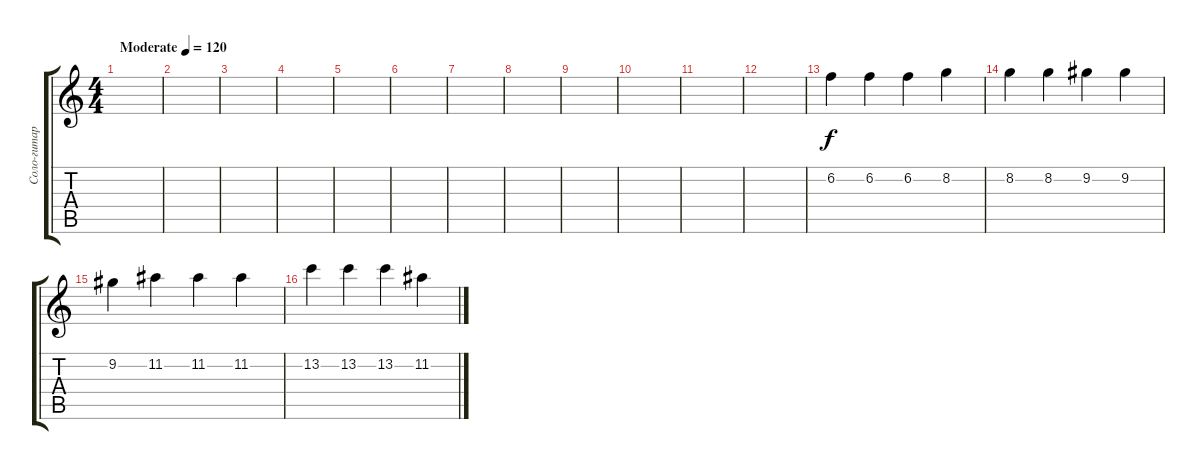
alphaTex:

\track ("Соло-гитара" "Соло-гитар") {instrument overdrivenguitar}
\staff {score tabs}
\tuning (E4 B3 G3 D3 A2 E2) {hide}
\ts (4 4)
\section ("" "")
\tempo (120 "Moderate")
\tempo 200
\tempo (120 "Moderate")
\clef g2
\ks c
|
|
|
|
|
|
|
|
|
|
|
|
6.2.4 6.2.4 6.2.4 8.2.4 |
8.2.4 8.2.4 9.2.4 9.2.4 |
9.2.4 11.2.4 11.2.4 11.2.4 |
13.2.4 13.2.4 13.2.4 11.2.4
